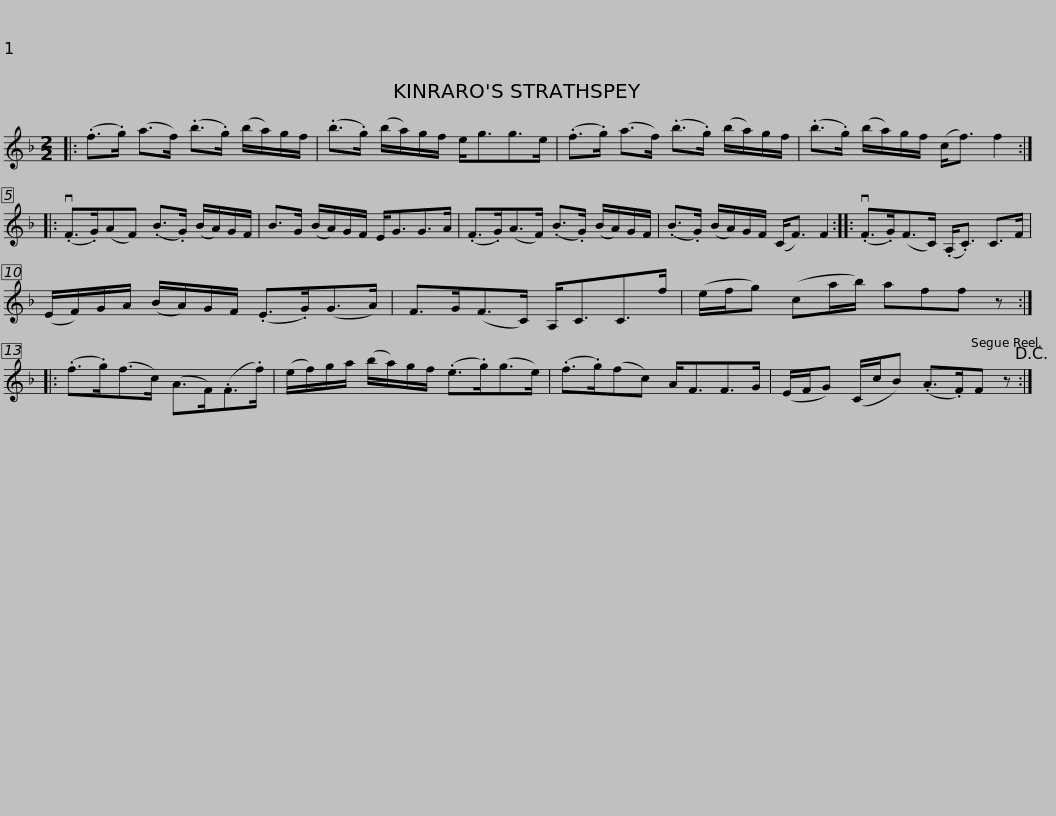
X:1
L:1/8
M:2/2
I:linebreak $
K:F
V:1 treble
V:1
|: (.f>.g) (a>f) (.b>.g) (b/a/)g/f/ | (.b>.g) (b/a/)g/f/ e<gg>e | (.f>.g) (a>f) (.b>.g) (b/a/)g/f/ |$ (.b>.g) (b/a/)g/f/ (c<f) f2 :: (.vF>.G)(AF) (.B>.G) (B/A/)G/F/ | %5
 B>G (B/A/)G/F/ E<GG>A | (.F>.G)(A>F) (.B>.G) (B/A/)G/F/ |$ (.B>.G) (B/A/)G/F/ (C<F) F2 :: (.vF>.G)(F>C) (.A,<.C) C>F | (E/F/)G/A/ (B/A/)G/F/ (.E>.G)(G>A) | %10
 F>G(F>C) A,<CC>f |$ (e/f/g) (ca/b/) aff z :: (.f>.g)(f>c) (A>F)(.F>.f) | (e/f/)g/a/ (b/a/)g/f/ (.e>.g)(g>e) | (.f>.g)(fc) A<FF>G |$ %15
 (E/F/G) (C/c/B) (.A>.F)F z!D.C.! :| %16
